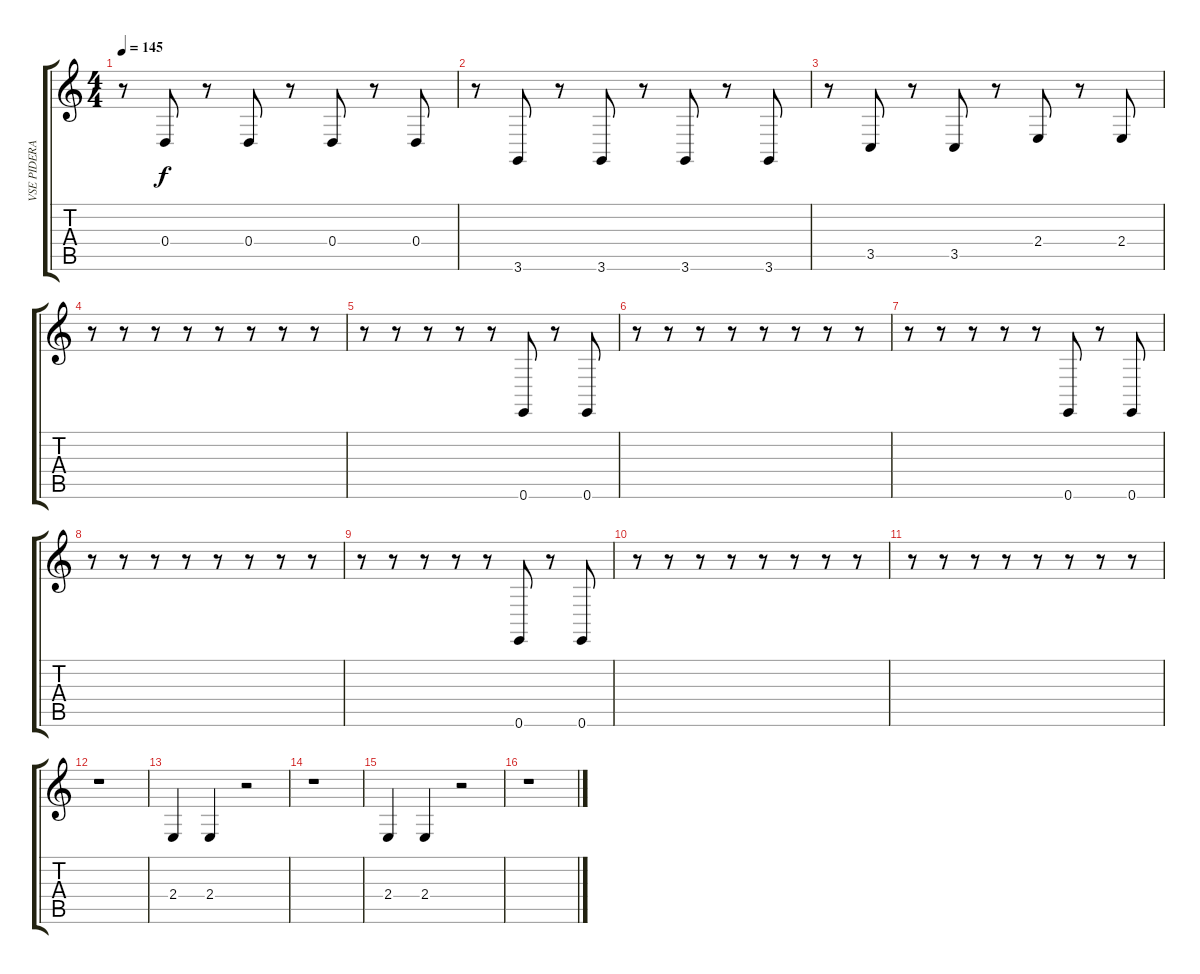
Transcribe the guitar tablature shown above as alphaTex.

\track ("VSE PIDERASTI SOSUT!!!" "VSE PIDERA") {instrument vibraphone}
\staff {score tabs}
\tuning (E4 B3 G3 D3 A2 E2) {hide}
\ts (4 4)
\tempo 145
\clef g2
\ks c
r.8{dy f} 0.4.8 r.8 0.4.8 r.8 0.4.8 r.8 0.4.8 |
r.8 3.6.8 r.8 3.6.8 r.8 3.6.8 r.8 3.6.8 |
r.8 3.5.8 r.8 3.5.8 r.8 2.4.8 r.8 2.4.8 |
r.8 r.8 r.8 r.8 r.8 r.8 r.8 r.8 |
r.8 r.8 r.8 r.8 r.8 0.6.8 r.8 0.6.8 |
r.8 r.8 r.8 r.8 r.8 r.8 r.8 r.8 |
r.8 r.8 r.8 r.8 r.8 0.6.8 r.8 0.6.8 |
r.8 r.8 r.8 r.8 r.8 r.8 r.8 r.8 |
r.8 r.8 r.8 r.8 r.8 0.6.8 r.8 0.6.8 |
r.8 r.8 r.8 r.8 r.8 r.8 r.8 r.8 |
r.8 r.8 r.8 r.8 r.8 r.8 r.8 r.8 |
r.1 |
2.4.4 2.4.4 r.2 |
r.1 |
2.4.4 2.4.4 r.2 |
r.1
